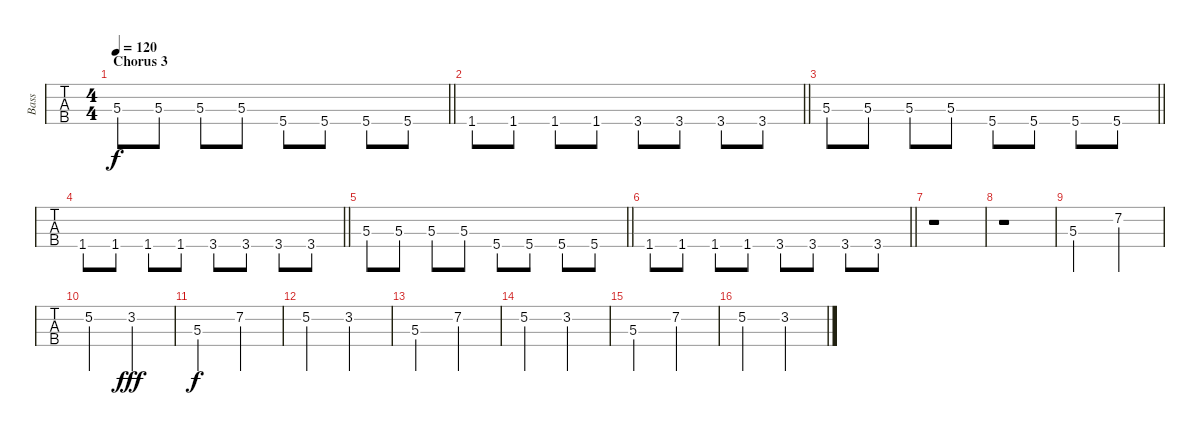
\track ("Bass" "Bass") {instrument electricbassfinger}
\staff {tabs}
\tuning (G2 D2 A1 E1) {hide}
\ts (4 4)
\section ("" "Chorus 3")
\tempo 120
\clef f4
\barLineRight lightlight
\ks c
5.3.8{dy f} 5.3.8 5.3.8 5.3.8 5.4.8 5.4.8 5.4.8 5.4.8 |
\barLineRight lightlight
1.4.8 1.4.8 1.4.8 1.4.8 3.4.8 3.4.8 3.4.8 3.4.8 |
\barLineRight lightlight
5.3.8 5.3.8 5.3.8 5.3.8 5.4.8 5.4.8 5.4.8 5.4.8 |
\barLineRight lightlight
1.4.8 1.4.8 1.4.8 1.4.8 3.4.8 3.4.8 3.4.8 3.4.8 |
\barLineRight lightlight
5.3.8 5.3.8 5.3.8 5.3.8 5.4.8 5.4.8 5.4.8 5.4.8 |
\barLineRight lightlight
1.4.8 1.4.8 1.4.8 1.4.8 3.4.8 3.4.8 3.4.8 3.4.8 |
r.1 |
r.1 |
5.3.2 7.2.2 |
5.2.2 3.2.2{dy fff} |
5.3.2{dy f} 7.2.2 |
5.2.2 3.2.2 |
5.3.2 7.2.2 |
5.2.2 3.2.2 |
5.3.2 7.2.2 |
5.2.2 3.2.2
